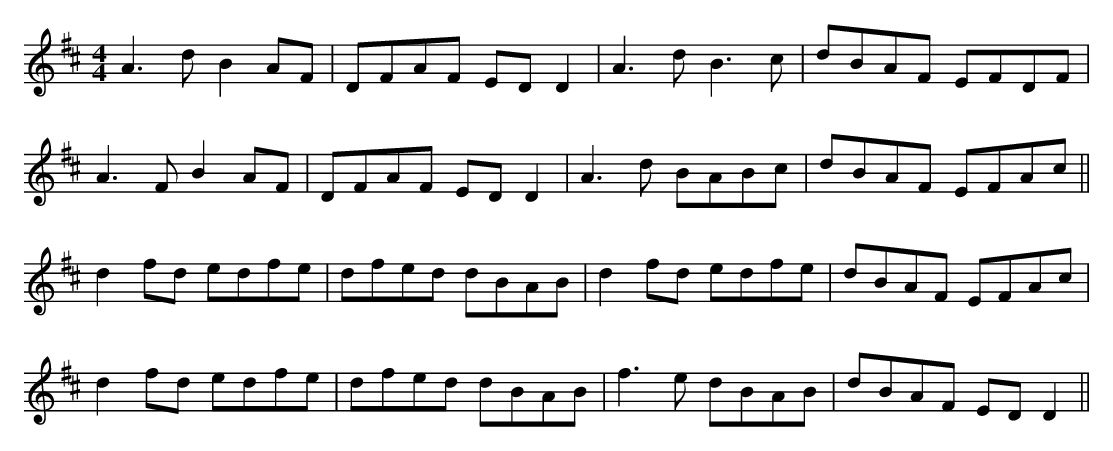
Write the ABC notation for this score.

X:1
M:4/4
K:D
A3d B2 AF|DFAF ED D2|A3 d B3 c|dBAF EFDF|
A3F B2 AF|DFAF ED D2|A3d BABc|dBAF EFAc||
d2 fd edfe|dfed dBAB|d2 fd edfe|dBAF EFAc|
d2 fd edfe|dfed dBAB|f3e dBAB|dBAF ED D2||
